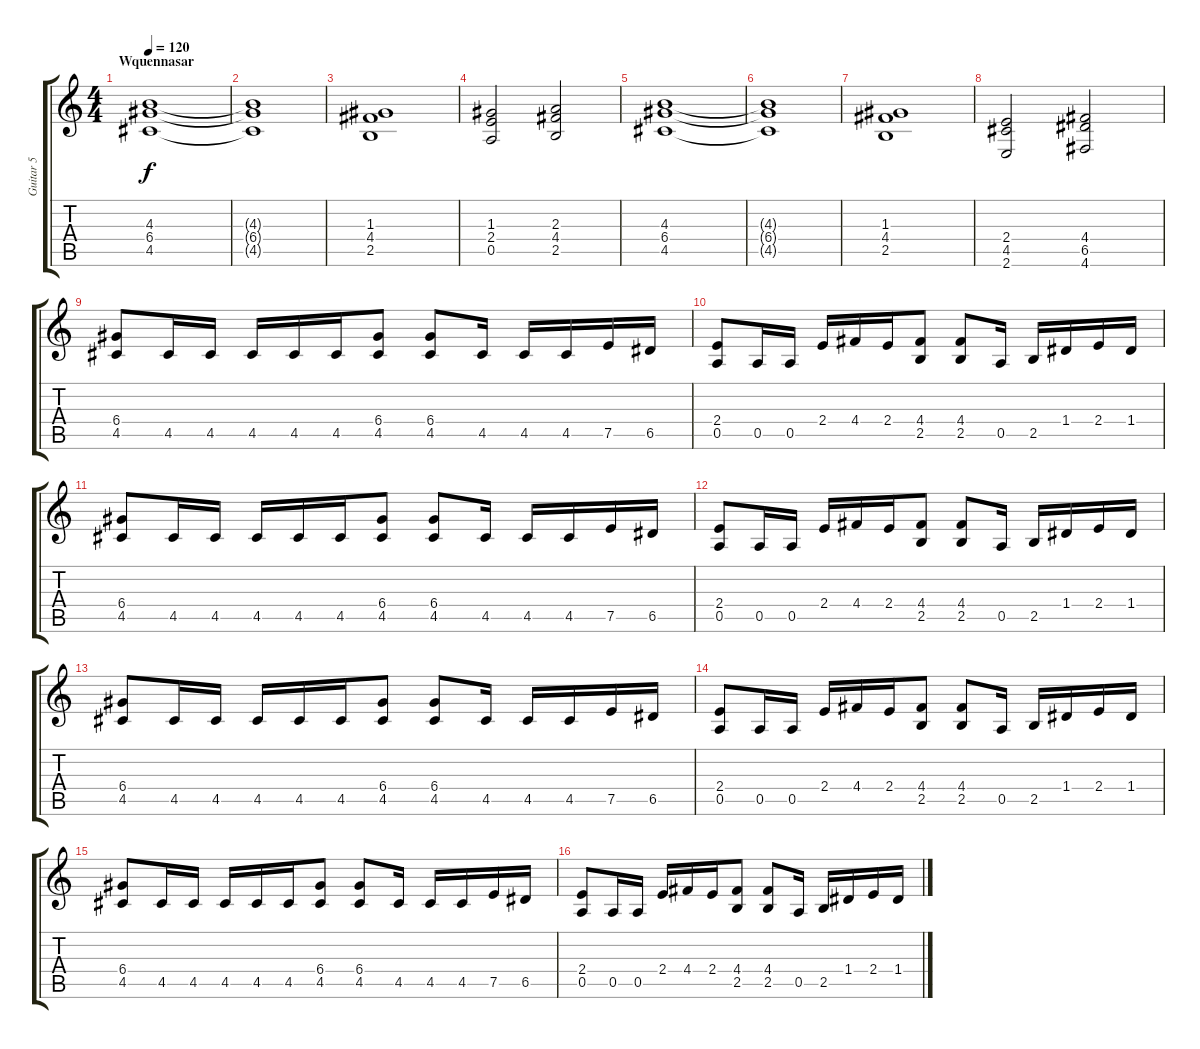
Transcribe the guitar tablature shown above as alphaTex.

\track ("Guitar 5" "Guitar 5") {instrument distortionguitar}
\staff {score tabs}
\tuning (E4 B3 G3 D3 A2 D2) {hide}
\ts (4 4)
\section ("" "Wquennasar")
\tempo 120
\clef g2
\ks c
(4.3 6.4 4.5).1{dy f} |
(4.3{t} 6.4{t} 4.5{t}).1 |
(1.3 4.4 2.5).1 |
(1.3 2.4 0.5).2 (2.3 4.4 2.5).2 |
(4.3 6.4 4.5).1 |
(4.3{t} 6.4{t} 4.5{t}).1 |
(1.3 4.4 2.5).1 |
(2.4 4.5 2.6).2 (4.4 6.5 4.6).2 |
(6.4 4.5).8 4.5.16 4.5.16 4.5.16 4.5.16 4.5.16 (6.4 4.5).8 (6.4 4.5).8 4.5.16 4.5.16 4.5.16 7.5.16 6.5.16 |
(2.4 0.5).8 0.5.16 0.5.16 2.4.16 4.4.16 2.4.16 (4.4 2.5).8 (4.4 2.5).8 0.5.16 2.5.16 1.4.16 2.4.16 1.4.16 |
(6.4 4.5).8 4.5.16 4.5.16 4.5.16 4.5.16 4.5.16 (6.4 4.5).8 (6.4 4.5).8 4.5.16 4.5.16 4.5.16 7.5.16 6.5.16 |
(2.4 0.5).8 0.5.16 0.5.16 2.4.16 4.4.16 2.4.16 (4.4 2.5).8 (4.4 2.5).8 0.5.16 2.5.16 1.4.16 2.4.16 1.4.16 |
(6.4 4.5).8 4.5.16 4.5.16 4.5.16 4.5.16 4.5.16 (6.4 4.5).8 (6.4 4.5).8 4.5.16 4.5.16 4.5.16 7.5.16 6.5.16 |
(2.4 0.5).8 0.5.16 0.5.16 2.4.16 4.4.16 2.4.16 (4.4 2.5).8 (4.4 2.5).8 0.5.16 2.5.16 1.4.16 2.4.16 1.4.16 |
(6.4 4.5).8 4.5.16 4.5.16 4.5.16 4.5.16 4.5.16 (6.4 4.5).8 (6.4 4.5).8 4.5.16 4.5.16 4.5.16 7.5.16 6.5.16 |
(2.4 0.5).8 0.5.16 0.5.16 2.4.16 4.4.16 2.4.16 (4.4 2.5).8 (4.4 2.5).8 0.5.16 2.5.16 1.4.16 2.4.16 1.4.16
